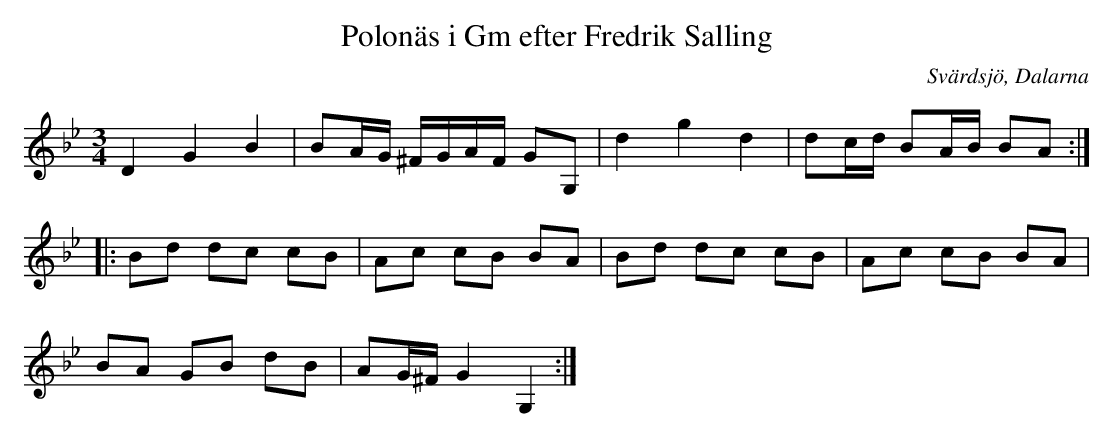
X:1
T:Polonäs i Gm efter Fredrik Salling
O:Svärdsjö, Dalarna
M:3/4
L:1/16
K:Gm
D4 G4 B4 | B2AG ^FGAF G2G,2 | d4 g4 d4 | d2cd B2AB B2A2 ::
B2d2 d2c2 c2B2 | A2c2 c2B2 B2A2 | B2d2 d2c2 c2B2 | A2c2 c2B2 B2A2 |
B2A2 G2B2 d2B2 | A2G^F G4 G,4 :|
